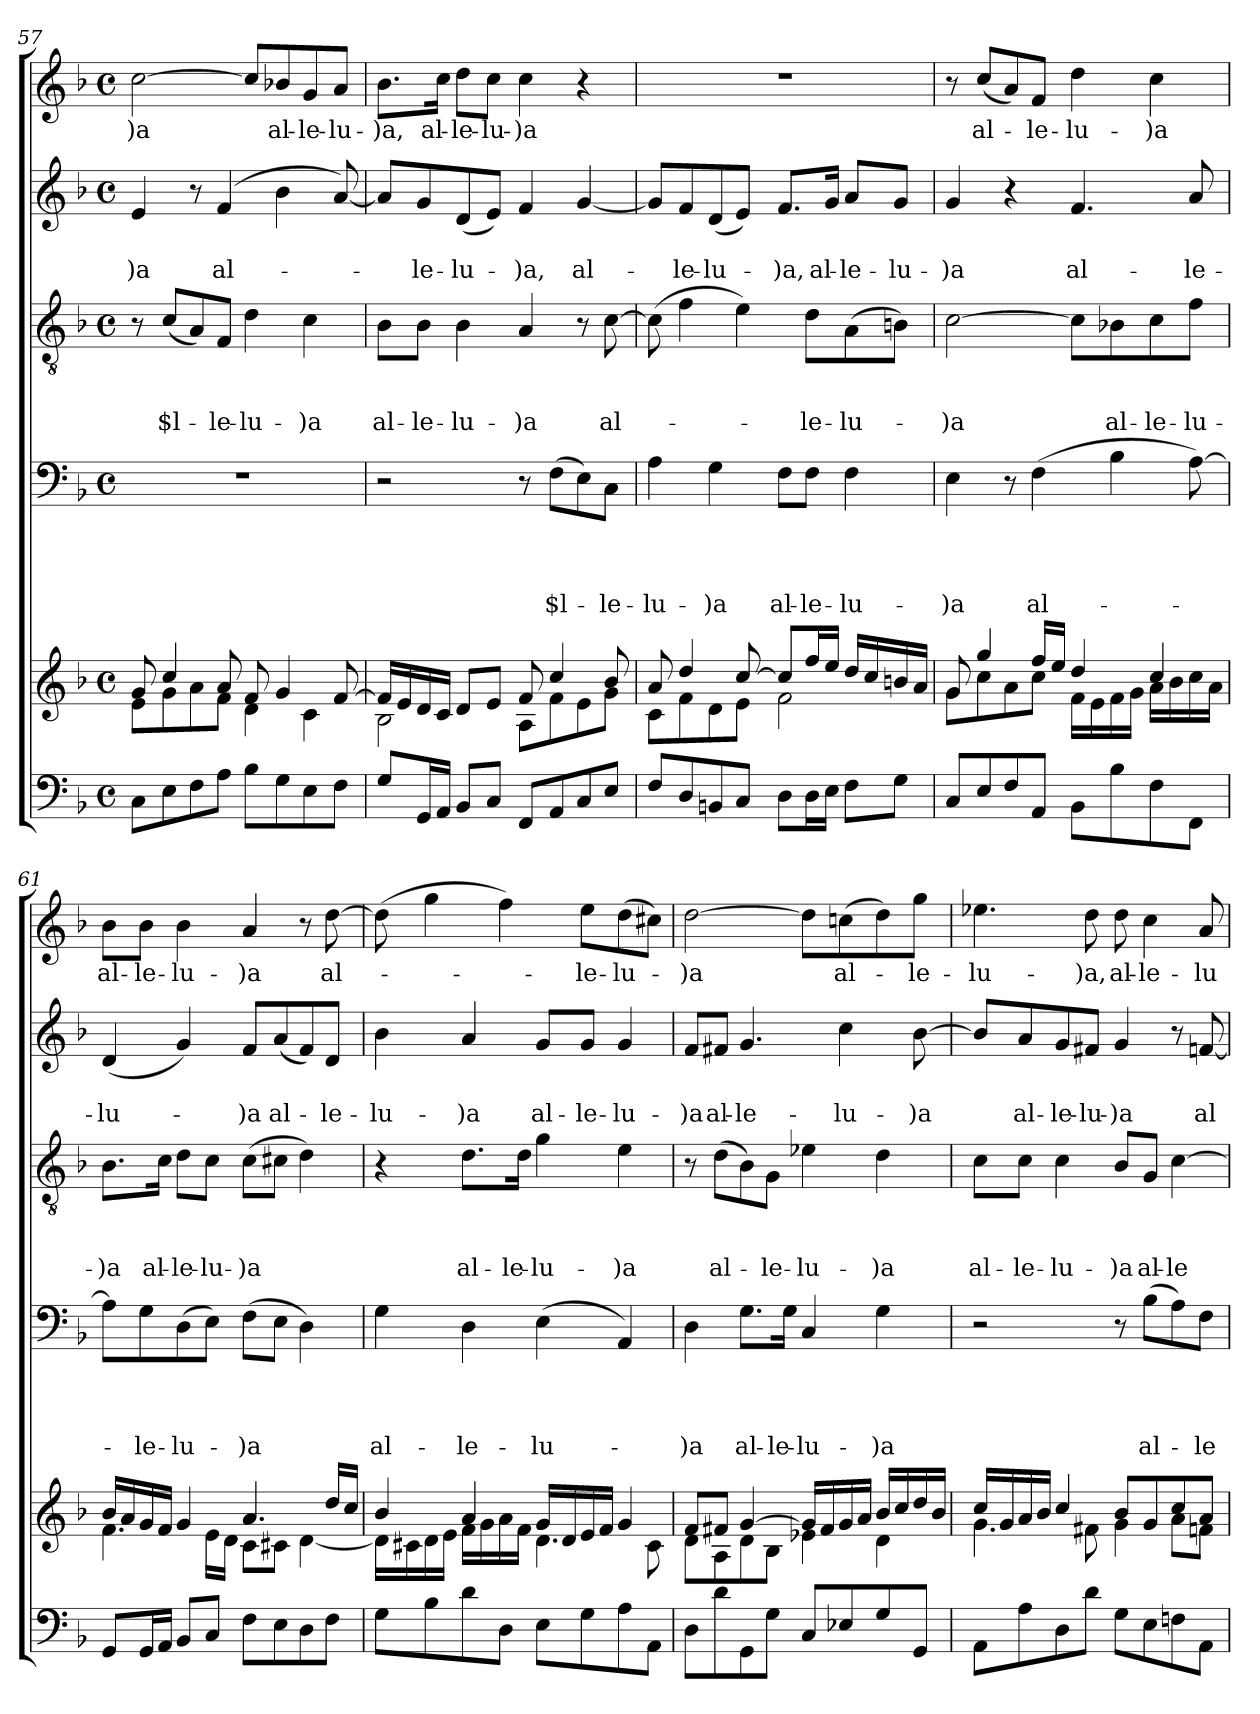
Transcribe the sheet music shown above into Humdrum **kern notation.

**kern	**kern	**kern	**text	**text	**text	**text	**kern	**text	**text	**text	**kern	**text	**text	**kern	**text
*part6	*part5	*part4	*part4	*part4	*part4	*part4	*part3	*part3	*part3	*part3	*part2	*part2	*part2	*part1	*part1
*staff6	*staff5	*staff4	*staff4	*staff4	*staff4	*staff4	*staff3	*staff3	*staff3	*staff3	*staff2	*staff2	*staff2	*staff1	*staff1
*clefF4	*clefG2	*clefF4	*	*	*	*	*clefGv2	*	*	*	*clefG2	*	*	*clefG2	*
*k[b-]	*k[b-]	*k[b-]	*	*	*	*	*k[b-]	*	*	*	*k[b-]	*	*	*k[b-]	*
*F:	*F:	*F:	*	*	*	*	*F:	*	*	*	*F:	*	*	*F:	*
*M4/4	*M4/4	*M4/4	*	*	*	*	*M4/4	*	*	*	*M4/4	*	*	*M4/4	*
*met(c)	*met(c)	*met(c)	*	*	*	*	*met(c)	*	*	*	*met(c)	*	*	*met(c)	*
=57	=57	=57	=57	=57	=57	=57	=57	=57	=57	=57	=57	=57	=57	=57	=57
*	*^	*	*	*	*	*	*	*	*	*	*	*	*	*	*
!	!	!	!	!	!	!	!	!	!	!	!	!	!	!LO:LY:b	!	!LO:LY:b
8C\L	8g/	8e\L	1r	.	.	.	.	8r	.	.	.	4e/	.	-)a	[>2cc\	-)a
!	!	!	!	!	!	!	!	!	!	!	!LO:LY:b	!	!	!	!	!
8E\	4cc/	8g\	.	.	.	.	.	(<8c/L	.	.	$l-	.	.	.	.	.
8F\	.	8a\	.	.	.	.	.	8A/)	.	.	.	8r	.	.	.	.
!	!	!	!	!	!	!	!	!	!	!	!LO:LY:b	!	!	!LO:LY:b	!	!
8A\J	8a/	8f\J	.	.	.	.	.	8F/J	.	.	-le-	(4f/	.	al-	.	.
!	!	!	!	!	!	!	!	!	!	!	!LO:LY:b	!	!	!	!	!
8B-\L	8f/	4d\	.	.	.	.	.	4d\	.	.	-lu-	.	.	.	8cc/L]	.
!	!	!	!	!	!	!	!	!	!	!	!	!	!	!	!	!LO:LY:b
8G\	4g/	.	.	.	.	.	.	.	.	.	.	4b-\	.	.	8b-X/	al-
!	!	!	!	!	!	!	!	!	!	!	!LO:LY:b	!	!	!	!	!LO:LY:b
8E\	.	4c\	.	.	.	.	.	4c\	.	.	-)a	.	.	.	8g/	-le-
!	!	!	!	!	!	!	!	!	!	!	!	!	!	!	!	!LO:LY:b
8F\J	[>8f/	.	.	.	.	.	.	.	.	.	.	[<8a/)	.	.	8a/J	-lu-
=58	=58	=58	=58	=58	=58	=58	=58	=58	=58	=58	=58	=58	=58	=58	=58	=58
!	!	!	!	!	!	!	!	!	!	!	!LO:LY:b	!	!	!	!	!LO:LY:b
8G/L	16f/LL]	2B-\	2r	.	.	.	.	8B-\L	.	.	al-	8a/L]	.	.	8.b-\L	-)a,
.	16e/	.	.	.	.	.	.	.	.	.	.	.	.	.	.	.
!	!	!	!	!	!	!	!	!	!	!	!LO:LY:b	!	!	!LO:LY:b	!	!
16GG/L	16d/	.	.	.	.	.	.	8B-\J	.	.	-le-	8g/	.	-le-	.	.
!	!	!	!	!	!	!	!	!	!	!	!	!	!	!	!	!LO:LY:b
16AA/JJ	16c/JJ	.	.	.	.	.	.	.	.	.	.	.	.	.	16cc\Jk	al-
!	!	!	!	!	!	!	!	!	!	!	!LO:LY:b	!	!	!LO:LY:b	!	!LO:LY:b
8BB-/L	8d/L	.	.	.	.	.	.	4B-\	.	.	-lu-	(<8d/	.	-lu-	8dd\L	-le-
!	!	!	!	!	!	!	!	!	!	!	!	!	!	!	!	!LO:LY:b
8C/J	8e/J	.	.	.	.	.	.	.	.	.	.	8e/J)	.	.	8cc\J	-lu-
!	!	!	!	!	!	!	!	!	!	!	!LO:LY:b	!	!	!LO:LY:b	!	!LO:LY:b
8FF/L	8f/	8A\L	8r	.	.	.	.	4A/	.	.	-)a	4f/	.	-)a,	4cc\	-)a
!	!	!	!	!	!	!	!LO:LY:b	!	!	!	!	!	!	!	!	!
8AA/	4cc/	8f\	(>8F\L	.	.	.	$l-	.	.	.	.	.	.	.	.	.
!	!	!	!	!	!	!	!	!	!	!	!	!	!	!LO:LY:b	!	!
8C/	.	8e\	8E\)	.	.	.	.	8r	.	.	.	[<4g/	.	al-	4r	.
!	!	!	!	!	!	!	!LO:LY:b	!	!	!	!LO:LY:b	!	!	!	!	!
8E/J	8b-/	8g\J	8C\J	.	.	.	-le-	[<8c\	.	.	al-	.	.	.	.	.
!!LO:LB:g=z
=59	=59	=59	=59	=59	=59	=59	=59	=59	=59	=59	=59	=59	=59	=59	=59	=59
!	!	!	!	!	!	!	!LO:LY:b	!	!	!	!	!	!	!	!	!
8F/L	8a/	8c\L	4A\	.	.	.	-lu-	(>8c\]	.	.	.	8g/L]	.	.	1r	.
!	!	!	!	!	!	!	!	!	!	!	!	!	!	!LO:LY:b	!	!
8D/	4dd/	8f\	.	.	.	.	.	4f\	.	.	.	8f/	.	-le-	.	.
!	!	!	!	!	!	!	!LO:LY:b	!	!	!	!	!	!	!LO:LY:b	!	!
8BBn/	.	8d\	4G\	.	.	.	-)a	.	.	.	.	(<8d/	.	-lu-	.	.
8C/J	[>8cc/	8e\J	.	.	.	.	.	4e\)	.	.	.	8e/J)	.	.	.	.
!	!	!	!	!	!	!	!LO:LY:b	!	!	!	!	!	!	!LO:LY:b	!	!
8D\L	8cc/L]	2f\	8F\L	.	.	.	al-	.	.	.	.	8.f/L	.	-)a,	.	.
!	!	!	!	!	!	!	!LO:LY:b	!	!	!	!LO:LY:b	!	!	!	!	!
16D\L	16ff/L	.	8F\J	.	.	.	-le-	8d\L	.	.	-le-	.	.	.	.	.
!	!	!	!	!	!	!	!	!	!	!	!	!	!	!LO:LY:b	!	!
16E\JJ	16ee/JJ	.	.	.	.	.	.	.	.	.	.	16g/Jk	.	al-	.	.
!	!	!	!	!	!	!	!LO:LY:b	!	!	!	!LO:LY:b	!	!	!LO:LY:b	!	!
8F\L	16dd/LL	.	4F\	.	.	.	-lu-	(>8A\	.	.	-lu-	8a/L	.	-le-	.	.
.	16cc/	.	.	.	.	.	.	.	.	.	.	.	.	.	.	.
!	!	!	!	!	!	!	!	!	!	!	!	!	!	!LO:LY:b	!	!
8G\J	16bn/	.	.	.	.	.	.	8Bn\J)	.	.	.	8g/J	.	-lu-	.	.
.	16a/JJ	.	.	.	.	.	.	.	.	.	.	.	.	.	.	.
=60	=60	=60	=60	=60	=60	=60	=60	=60	=60	=60	=60	=60	=60	=60	=60	=60
!	!	!	!	!	!	!	!LO:LY:b	!	!	!	!LO:LY:b	!	!	!LO:LY:b	!	!
8C/L	8g/	8g\L	4E\	.	.	.	-)a	[>2c\	.	.	-)a	4g/	.	-)a	8r	.
!	!	!	!	!	!	!	!	!	!	!	!	!	!	!	!	!LO:LY:b
8E/	4gg/	8cc\	.	.	.	.	.	.	.	.	.	.	.	.	(<8cc/L	al-
8F/	.	8a\	8r	.	.	.	.	.	.	.	.	4r	.	.	8a/)	.
!	!	!	!	!	!	!	!LO:LY:b	!	!	!	!	!	!	!	!	!LO:LY:b
8AA/J	16ff/LL	8cc\J	(>4F\	.	.	.	al-	.	.	.	.	.	.	.	8f/J	-le-
.	16ee/JJ	.	.	.	.	.	.	.	.	.	.	.	.	.	.	.
!	!	!	!	!	!	!	!	!	!	!	!	!	!	!LO:LY:b	!	!LO:LY:b
8BB-\L	4dd/	16f\LL	.	.	.	.	.	8c\L]	.	.	.	4.f/	.	al-	4dd\	-lu-
.	.	16e\	.	.	.	.	.	.	.	.	.	.	.	.	.	.
!	!	!	!	!	!	!	!	!	!	!	!LO:LY:b	!	!	!	!	!
8B-\	.	16f\	4B-\	.	.	.	.	8B-X\	.	.	al-	.	.	.	.	.
.	.	16g\JJ	.	.	.	.	.	.	.	.	.	.	.	.	.	.
!	!	!	!	!	!	!	!	!	!	!	!LO:LY:b	!	!	!	!	!LO:LY:b
8F\	4cc/	16a\LL	.	.	.	.	.	8c\	.	.	-le-	.	.	.	4cc\	-)a
.	.	16b-\	.	.	.	.	.	.	.	.	.	.	.	.	.	.
!	!	!	!	!	!	!	!	!	!	!	!LO:LY:b	!	!	!LO:LY:b	!	!
8FF\J	.	16cc\	[>8A\)	.	.	.	.	8f\J	.	.	-lu-	8a/	.	-le-	.	.
.	.	16a\JJ	.	.	.	.	.	.	.	.	.	.	.	.	.	.
=61	=61	=61	=61	=61	=61	=61	=61	=61	=61	=61	=61	=61	=61	=61	=61	=61
!	!	!	!	!	!	!	!	!	!	!	!LO:LY:b	!	!	!LO:LY:b	!	!LO:LY:b
8GG/L	16b-/LL	4.f\	8A\L]	.	.	.	.	8.B-\L	.	.	-)a	(<4d/	.	-lu-	8b-\L	al-
.	16a/	.	.	.	.	.	.	.	.	.	.	.	.	.	.	.
!	!	!	!	!	!	!	!LO:LY:b	!	!	!	!	!	!	!	!	!LO:LY:b
16GG/L	16g/	.	8G\	.	.	.	-le-	.	.	.	.	.	.	.	8b-\J	-le-
!	!	!	!	!	!	!	!	!	!	!	!LO:LY:b	!	!	!	!	!
16AA/JJ	16f/JJ	.	.	.	.	.	.	16c\Jk	.	.	al-	.	.	.	.	.
!	!	!	!	!	!	!	!LO:LY:b	!	!	!	!LO:LY:b	!	!	!	!	!LO:LY:b
8BB-/L	4g/	.	(>8D\	.	.	.	-lu-	8d\L	.	.	-le-	4g/)	.	.	4b-\	-lu-
!	!	!	!	!	!	!	!	!	!	!	!LO:LY:b	!	!	!	!	!
8C/J	.	16e\LL	8E\J)	.	.	.	.	8c\J	.	.	-lu-	.	.	.	.	.
.	.	16d\JJ	.	.	.	.	.	.	.	.	.	.	.	.	.	.
!	!	!	!	!	!	!	!LO:LY:b	!	!	!	!LO:LY:b	!	!	!LO:LY:b	!	!LO:LY:b
8F\L	4.a/	8c\L	(>8F\L	.	.	.	-)a	(>8c\L	.	.	-)a	8f/L	.	-)a	4a/	-)a
!	!	!	!	!	!	!	!	!	!	!	!	!	!	!LO:LY:b	!	!
8E\	.	8c#X\J	8E\J	.	.	.	.	8c#X\J	.	.	.	(<8a/	.	al-	.	.
8D\	.	[>4d\	4D\)	.	.	.	.	4d\)	.	.	.	8f/)	.	.	8r	.
!	!	!	!	!	!	!	!	!	!	!	!	!	!	!LO:LY:b	!	!LO:LY:b
8F\J	16dd/LL	.	.	.	.	.	.	.	.	.	.	8d/J	.	-le-	[>8dd\	al-
.	16cc/JJ	.	.	.	.	.	.	.	.	.	.	.	.	.	.	.
!!LO:PB:g=z
=62	=62	=62	=62	=62	=62	=62	=62	=62	=62	=62	=62	=62	=62	=62	=62	=62
!	!	!	!	!	!	!	!LO:LY:b	!	!	!	!	!	!	!LO:LY:b	!	!
8G\L	4b-/	16d\LL]	4G\	.	.	.	al-	4r	.	.	.	4b-\	.	-lu-	(>8dd\]	.
.	.	16c#X\	.	.	.	.	.	.	.	.	.	.	.	.	.	.
8B-\	.	16d\	.	.	.	.	.	.	.	.	.	.	.	.	4gg\	.
.	.	16e\JJ	.	.	.	.	.	.	.	.	.	.	.	.	.	.
!	!	!	!	!	!	!	!LO:LY:b	!	!	!	!LO:LY:b	!	!	!LO:LY:b	!	!
8d\	4a/	16f\LL	4D\	.	.	.	-le-	8.d\L	.	.	al-	4a/	.	-)a	.	.
.	.	16g\	.	.	.	.	.	.	.	.	.	.	.	.	.	.
8D\J	.	16a\	.	.	.	.	.	.	.	.	.	.	.	.	4ff\)	.
!	!	!	!	!	!	!	!	!	!	!	!LO:LY:b	!	!	!	!	!
.	.	16f\JJ	.	.	.	.	.	16d\Jk	.	.	-le-	.	.	.	.	.
!	!	!	!	!	!	!	!LO:LY:b	!	!	!	!LO:LY:b	!	!	!LO:LY:b	!	!
8E\L	16g/LL	4.d\	(>4E\	.	.	.	-lu-	4g\	.	.	-lu-	8g/L	.	al-	.	.
.	16d/	.	.	.	.	.	.	.	.	.	.	.	.	.	.	.
!	!	!	!	!	!	!	!	!	!	!	!	!	!	!LO:LY:b	!	!LO:LY:b
8G\	16e/	.	.	.	.	.	.	.	.	.	.	8g/J	.	-le-	8ee\L	-le-
.	16f/JJ	.	.	.	.	.	.	.	.	.	.	.	.	.	.	.
!	!	!	!	!	!	!	!	!	!	!	!LO:LY:b	!	!	!LO:LY:b	!	!LO:LY:b
8A\	4g/	.	4AA/)	.	.	.	.	4e\	.	.	-)a	4g/	.	-lu-	(>8dd\	-lu-
8AA\J	.	8c#\	.	.	.	.	.	.	.	.	.	.	.	.	8cc#X\J)	.
=63	=63	=63	=63	=63	=63	=63	=63	=63	=63	=63	=63	=63	=63	=63	=63	=63
!	!	!	!	!	!	!	!LO:LY:b	!	!	!	!	!	!	!LO:LY:b	!	!LO:LY:b
8D\L	8f/L	8d\L	4D\	.	.	.	-)a	8r	.	.	.	8f/L	.	-)a	[>2dd\	-)a
!	!	!	!	!	!	!	!	!	!	!	!LO:LY:b	!	!	!LO:LY:b	!	!
8d\	8f#X/J	8A\	.	.	.	.	.	(>8d\L	.	.	al-	8f#X/J	.	al-	.	.
!	!	!	!	!	!	!	!LO:LY:b	!	!	!	!	!	!	!LO:LY:b	!	!
8GG\	[>4g/	8d\	8.G\L	.	.	.	al-	8B-\)	.	.	.	4.g/	.	-le-	.	.
!	!	!	!	!	!	!	!	!	!	!	!LO:LY:b	!	!	!	!	!
8G\J	.	8B-\J	.	.	.	.	.	8G\J	.	.	-le-	.	.	.	.	.
!	!	!	!	!	!	!	!LO:LY:b	!	!	!	!	!	!	!	!	!
.	.	.	16G\Jk	.	.	.	-le-	.	.	.	.	.	.	.	.	.
!	!	!	!	!	!	!	!LO:LY:b	!	!	!	!LO:LY:b	!	!	!	!	!
8C/L	16g/LL]	4e-X\	4C/	.	.	.	-lu-	4e-X\	.	.	-lu-	.	.	.	8dd\L]	.
.	16f#/	.	.	.	.	.	.	.	.	.	.	.	.	.	.	.
!	!	!	!	!	!	!	!	!	!	!	!	!	!	!LO:LY:b	!	!LO:LY:b
8E-X/	16g/	.	.	.	.	.	.	.	.	.	.	4cc\	.	-lu-	(>8ccn\	al-
.	16a/JJ	.	.	.	.	.	.	.	.	.	.	.	.	.	.	.
!	!	!	!	!	!	!	!LO:LY:b	!	!	!	!LO:LY:b	!	!	!	!	!
8G/	16b-/LL	4d\	4G\	.	.	.	-)a	4d\	.	.	-)a	.	.	.	8dd\)	.
.	16cc/	.	.	.	.	.	.	.	.	.	.	.	.	.	.	.
!	!	!	!	!	!	!	!	!	!	!	!	!	!	!LO:LY:b	!	!LO:LY:b
8GG/J	16dd/	.	.	.	.	.	.	.	.	.	.	[>8b-\	.	-)a	8gg\J	-le-
.	16b-/JJ	.	.	.	.	.	.	.	.	.	.	.	.	.	.	.
=64	=64	=64	=64	=64	=64	=64	=64	=64	=64	=64	=64	=64	=64	=64	=64	=64
!	!	!	!	!	!	!	!	!	!	!	!LO:LY:b	!	!	!	!	!LO:LY:b
8AA\L	16cc/LL	4.g\	2r	.	.	.	.	8c\L	.	.	al-	8b-/L]	.	.	4.ee-X\	-lu-
.	16g/	.	.	.	.	.	.	.	.	.	.	.	.	.	.	.
!	!	!	!	!	!	!	!	!	!	!	!LO:LY:b	!	!	!LO:LY:b	!	!
8A\	16a/	.	.	.	.	.	.	8c\J	.	.	-le-	8a/	.	al-	.	.
.	16b-/JJ	.	.	.	.	.	.	.	.	.	.	.	.	.	.	.
!	!	!	!	!	!	!	!	!	!	!	!LO:LY:b	!	!	!LO:LY:b	!	!
8D\	4cc/	.	.	.	.	.	.	4c\	.	.	-lu-	8g/	.	-le-	.	.
!	!	!	!	!	!	!	!	!	!	!	!	!	!	!LO:LY:b	!	!LO:LY:b
8d\J	.	8f#X\	.	.	.	.	.	.	.	.	.	8f#X/J	.	-lu-	8dd\	-)a,
!	!	!	!	!	!	!	!	!	!	!	!LO:LY:b	!	!	!LO:LY:b	!	!LO:LY:b
8G\L	8b-/L	4g\	8r	.	.	.	.	8B-/L	.	.	-)a	4g/	.	-)a	8dd\	al-
!	!	!	!	!	!	!	!LO:LY:b	!	!	!	!LO:LY:b	!	!	!	!	!LO:LY:b
8E\	8g/	.	(>8B-\L	.	.	.	al-	8G/J	.	.	al-	.	.	.	4cc\	-le-
!	!	!	!	!	!	!	!	!	!	!	!LO:LY:b	!	!	!	!	!
8Fn\	8cc/	8a\L	8A\)	.	.	.	.	[<4c\	.	.	-le-	8r	.	.	.	.
!	!	!	!	!	!	!	!LO:LY:b	!	!	!	!	!	!	!LO:LY:b	!	!LO:LY:b
8AA\J	8a/J	8fn\J	8F\J	.	.	.	-le-	.	.	.	.	[<8fn/	.	al-	8a/	-lu-
*	*v	*v	*	*	*	*	*	*	*	*	*	*	*	*	*	*
=	=	=	=	=	=	=	=	=	=	=	=	=	=	=	=
*-	*-	*-	*-	*-	*-	*-	*-	*-	*-	*-	*-	*-	*-	*-	*-
